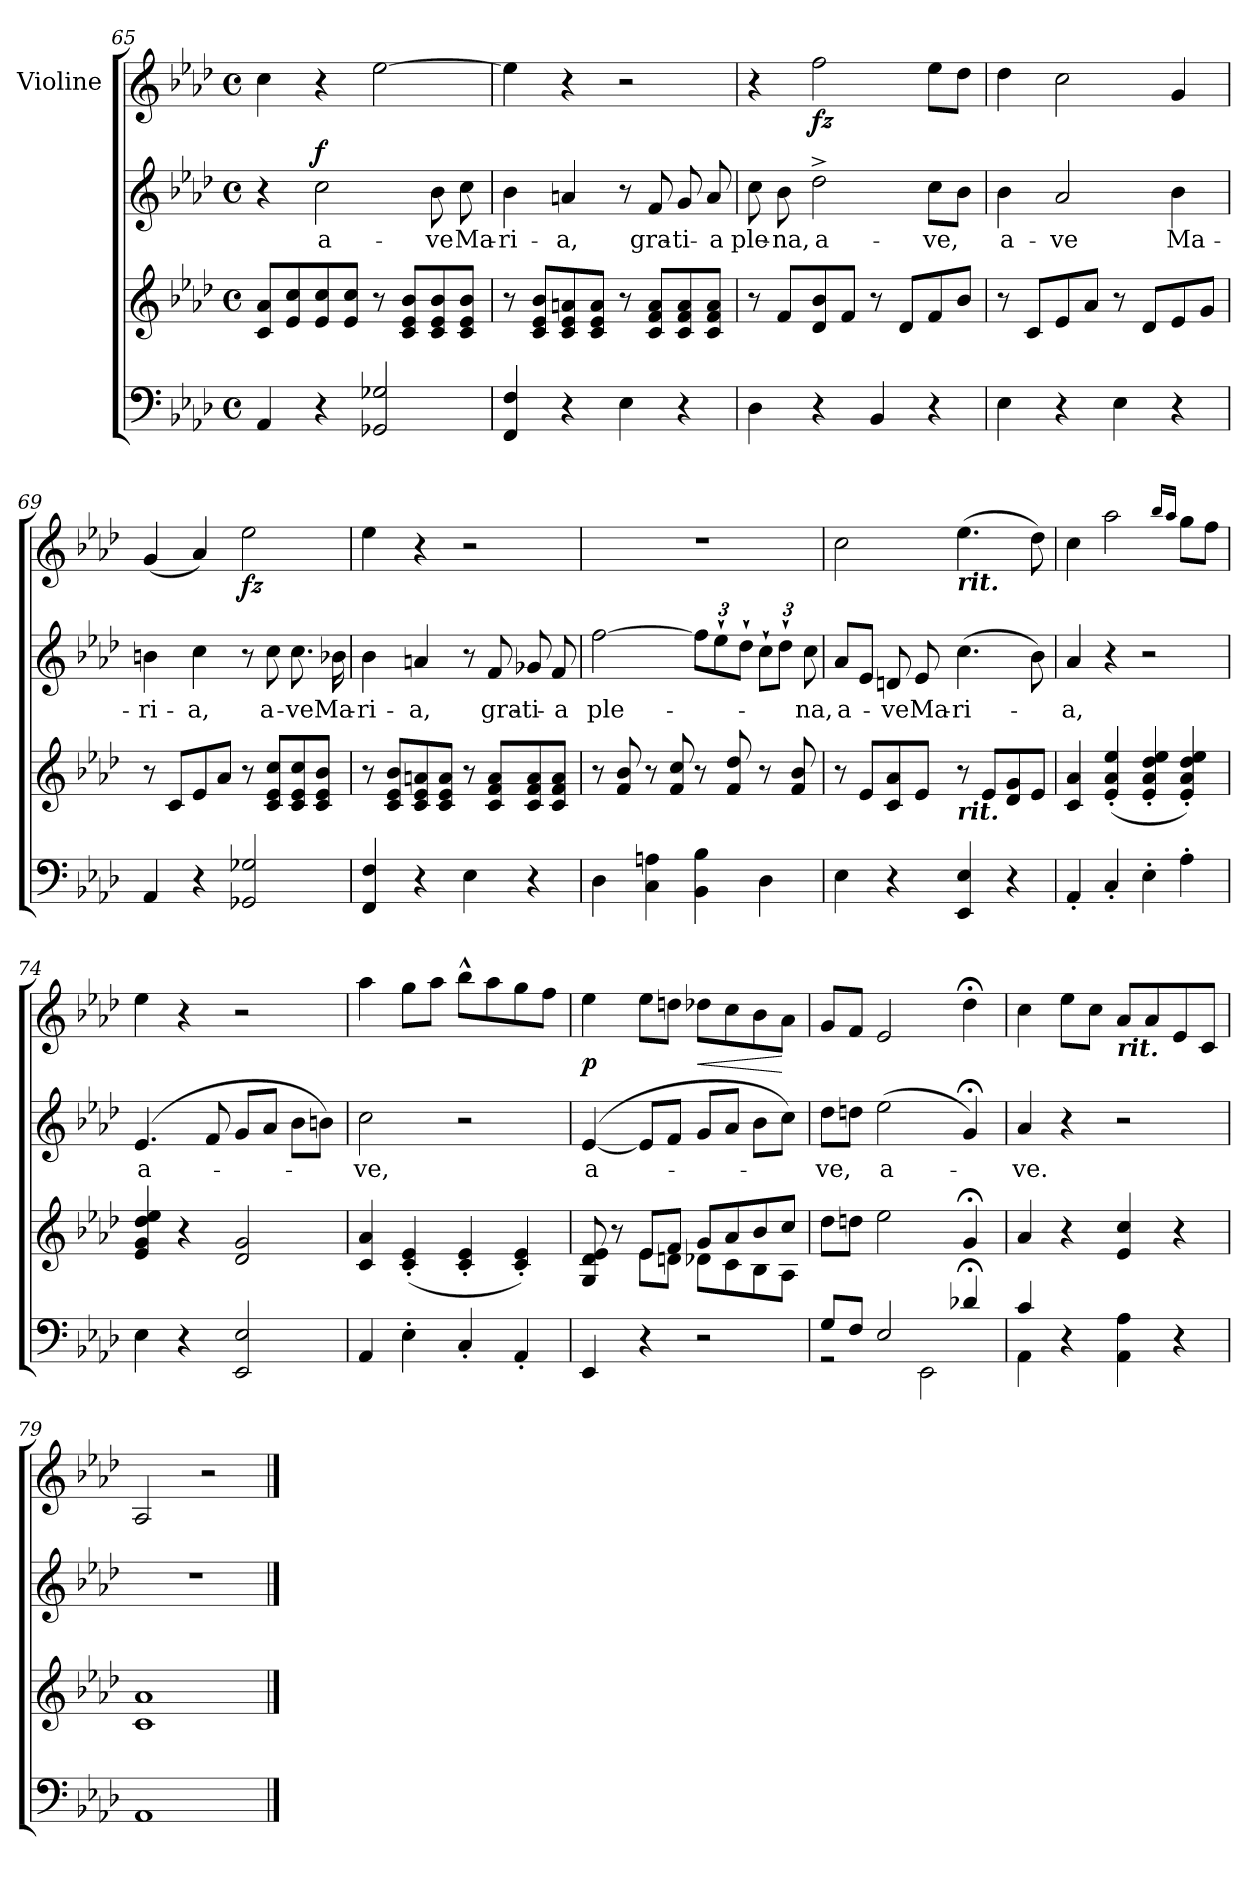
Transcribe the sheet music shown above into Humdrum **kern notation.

**kern	**kern	**kern	**text	**dynam	**kern	**dynam
*part3	*part3	*part2	*part2	*part2	*part1	*part1
*staff4	*staff3	*staff2	*staff2	*staff2	*staff1	*staff1
*	*	*	*	*	*I"Violine	*
*clefF4	*clefG2	*clefG2	*	*	*clefG2	*
*k[b-e-a-d-]	*k[b-e-a-d-]	*k[b-e-a-d-]	*	*	*k[b-e-a-d-]	*
*A-:	*A-:	*A-:	*	*	*A-:	*
*M4/4	*M4/4	*M4/4	*	*	*M4/4	*
*met(c)	*met(c)	*met(c)	*	*	*met(c)	*
=65	=65	=65	=65	=65	=65	=65
4AA-/	8c/ 8a-/L	4r	.	.	4cc\	.
.	8e-/ 8cc/	.	.	.	.	.
!	!	!	!LO:LY:b	!LO:DY:a	!	!
4r	8e-/ 8cc/	2cc\	a-	f	4r	.
.	8e-/ 8cc/J	.	.	.	.	.
2GG-X/ 2G-X/	8r	.	.	.	[2ee-\	.
.	8c/ 8e-/ 8b-/L	.	.	.	.	.
!	!	!	!LO:LY:b	!	!	!
.	8c/ 8e-/ 8b-/	8b-\	-ve	.	.	.
!	!	!	!LO:LY:b	!	!	!
.	8c/ 8e-/ 8b-/J	8cc\	Ma-	.	.	.
!!LO:PB:g=z
=66	=66	=66	=66	=66	=66	=66
!	!	!	!LO:LY:b	!	!	!
4FF/ 4F/	8r	4b-\	-ri-	.	4ee-\]	.
.	8c/ 8e-/ 8b-/L	.	.	.	.	.
!	!	!	!LO:LY:b	!	!	!
4r	8c/ 8e-/ 8an/	4an/	-a,	.	4r	.
.	8c/ 8e-/ 8a/J	.	.	.	.	.
4E-\	8r	8r	.	.	2r	.
!	!	!	!LO:LY:b	!	!	!
.	8c/ 8f/ 8a/L	8f/	gra-	.	.	.
!	!	!	!LO:LY:b	!	!	!
4r	8c/ 8f/ 8a/	8g/	-ti-	.	.	.
!	!	!	!LO:LY:b	!	!	!
.	8c/ 8f/ 8a/J	8a/	-a	.	.	.
=67	=67	=67	=67	=67	=67	=67
!	!	!	!LO:LY:b	!	!	!
4D-\	8r	8cc\	ple-	.	4r	.
!	!	!	!LO:LY:b	!	!	!
.	8f/L	8b-\	-na,	.	.	.
!	!	!	!LO:LY:b	!	!	!LO:DY:b
4r	8d-/ 8b-/	2dd-^>\	a-	.	2ff\	fz
.	8f/J	.	.	.	.	.
4BB-/	8r	.	.	.	.	.
.	8d-/L	.	.	.	.	.
!	!	!	!LO:LY:b	!	!	!
4r	8f/	8cc\L	-ve,	.	8ee-\L	.
.	8b-/J	8b-\J	.	.	8dd-\J	.
=68	=68	=68	=68	=68	=68	=68
!	!	!	!LO:LY:b	!	!	!
4E-\	8r	4b-\	a-	.	4dd-\	.
.	8c/L	.	.	.	.	.
!	!	!	!LO:LY:b	!	!	!
4r	8e-/	2a-/	-ve	.	2cc\	.
.	8a-/J	.	.	.	.	.
4E-\	8r	.	.	.	.	.
.	8d-/L	.	.	.	.	.
!	!	!	!LO:LY:b	!	!	!
4r	8e-/	4b-\	Ma-	.	4g/	.
.	8g/J	.	.	.	.	.
=69	=69	=69	=69	=69	=69	=69
!	!	!	!LO:LY:b	!	!	!
4AA-/	8r	4bn\	-ri-	.	(<4g/	.
.	8c/L	.	.	.	.	.
!	!	!	!LO:LY:b	!	!	!
4r	8e-/	4cc\	-a,	.	4a-/)	.
.	8a-/J	.	.	.	.	.
!	!	!	!	!	!	!LO:DY:b
2GG-X/ 2G-X/	8r	8r	.	.	2ee-\	fz
!	!	!	!LO:LY:b	!	!	!
.	8c/ 8e-/ 8cc/L	8cc\	a-	.	.	.
!	!	!	!LO:LY:b	!	!	!
.	8c/ 8e-/ 8cc/	8.cc\	-ve	.	.	.
.	8c/ 8e-/ 8b-/J	.	.	.	.	.
!	!	!	!LO:LY:b	!	!	!
.	.	16b-X\	Ma-	.	.	.
!!LO:LB:g=z
=70	=70	=70	=70	=70	=70	=70
!	!	!	!LO:LY:b	!	!	!
4FF/ 4F/	8r	4b-\	-ri-	.	4ee-\	.
.	8c/ 8e-/ 8b-/L	.	.	.	.	.
!	!	!	!LO:LY:b	!	!	!
4r	8c/ 8e-/ 8an/	4an/	-a,	.	4r	.
.	8c/ 8e-/ 8a/J	.	.	.	.	.
4E-\	8r	8r	.	.	2r	.
!	!	!	!LO:LY:b	!	!	!
.	8c/ 8f/ 8a/L	8f/	gra-	.	.	.
!	!	!	!LO:LY:b	!	!	!
4r	8c/ 8f/ 8a/	8g-X/	-ti-	.	.	.
!	!	!	!LO:LY:b	!	!	!
.	8c/ 8f/ 8a/J	8f/	-a	.	.	.
=71	=71	=71	=71	=71	=71	=71
!	!	!	!LO:LY:b	!	!	!
4D-\	8r	[2ff\	ple-	.	1r	.
.	8f/ 8b-/	.	.	.	.	.
4C\ 4An\	8r	.	.	.	.	.
.	8f/ 8cc/	.	.	.	.	.
4BB-\ 4B-\	8r	12ff\L]	.	.	.	.
.	.	12ee-`>\	.	.	.	.
.	8f/ 8dd-/	.	.	.	.	.
.	.	12dd-`>\J	.	.	.	.
*	*	*Xbrackettup	*	*	*	*
4D-\	8r	12cc`>\L	.	.	.	.
.	.	12dd-`>\J	.	.	.	.
.	8f/ 8b-/	.	.	.	.	.
!	!	!	!LO:LY:b	!	!	!
.	.	12cc\	-na,	.	.	.
=72	=72	=72	=72	=72	=72	=72
!	!	!	!LO:LY:b	!	!	!
4E-\	8r	8a-/L	a-	.	2cc\	.
.	8e-/L	8e-/J	.	.	.	.
!	!	!	!LO:LY:b	!	!	!
4r	8c/ 8a-/	8dn/	-ve	.	.	.
!	!	!	!LO:LY:b	!	!	!
.	8e-/J	8e-/	Ma-	.	.	.
!	!	!	!	!	!LO:TX:b:Bi:t=rit.	!
!	!LO:TX:b:Bi:t=rit.	!	!	!	!	!
!	!	!	!LO:LY:b	!	!	!
4EE-/ 4E-/	8r	(>4.cc\	-ri-	.	(>4.ee-\	.
.	8e-/L	.	.	.	.	.
4r	8d-/ 8g/	.	.	.	.	.
.	8e-/J	8b-\)	.	.	8dd-\)	.
=73	=73	=73	=73	=73	=73	=73
!	!	!	!LO:LY:b	!	!	!
4AA-'</	4c/ 4a-/	4a-/	-a,	.	4cc\	.
4C'</	(<4e-/'< 4a-/'< 4ee-/'<	4r	.	.	2aa-\	.
4E-'>\	4e-/'< 4a-/'< 4dd-/'< 4ee-/'<	2r	.	.	.	.
.	.	.	.	.	16qbb-/LL	.
.	.	.	.	.	16qaa-/JJ	.
4A-'>\	4e-/'< 4a-/'< 4dd-/'< 4ee-/'<)	.	.	.	8gg\L	.
.	.	.	.	.	8ff\J	.
!!LO:LB:g=z
=74	=74	=74	=74	=74	=74	=74
!	!	!	!LO:LY:b	!	!	!
4E-\	4e-/ 4g/ 4dd-/ 4ee-/	(4.e-/	a-	.	4ee-\	.
4r	4r	.	.	.	4r	.
.	.	8f/	.	.	.	.
2EE-/ 2E-/	2d-/ 2g/	8g/L	.	.	2r	.
.	.	8a-/J	.	.	.	.
.	.	8b-\L	.	.	.	.
.	.	8bn\J)	.	.	.	.
=75	=75	=75	=75	=75	=75	=75
!	!	!	!LO:LY:b	!	!	!
4AA-/	4c/ 4a-/	2cc\	-ve,	.	4aa-\	.
4E-'>\	(<4c/'< 4e-/'<	.	.	.	8gg\L	.
.	.	.	.	.	8aa-\J	.
4C'</	4c/'< 4e-/'<	2r	.	.	8bb-^^>\L	.
.	.	.	.	.	8aa-\	.
4AA-'</	4c/'< 4e-/'<)	.	.	.	8gg\	.
.	.	.	.	.	8ff\J	.
=76	=76	=76	=76	=76	=76	=76
*	*^	*	*	*	*	*
!	!	!	!	!LO:LY:b	!	!	!LO:DY:b
4EE-/	8G/ 8d-/ 8e-/	4ryy	([4e-/	a-	.	4ee-\	p
.	8r	.	.	.	.	.	.
4r	8e-/L	8e-\L	8e-/L]	.	.	8ee-\L	.
.	8f/J	8dn\J	8f/J	.	.	8ddn\J	.
!	!	!	!	!	!	!	!LO:HP:b
2r	8g/L	8d-X\L	8g/L	.	.	8dd-X\L	<
.	8a-/	8c\	8a-/J	.	.	8cc\	.
.	8b-/	8B-\	8b-\L	.	.	8b-\	.
.	8cc/J	8A-\J	8cc\J)	.	.	8a-\J	[
=77	=77	=77	=77	=77	=77	=77	=77
*^	*	*	*	*	*	*	*
!	!	!	!	!	!LO:LY:b	!	!	!
*	*	*v	*v	*	*	*	*	*
8G/L	2rGG	8dd-\L	8dd-\L	-ve,	.	8g/L	.
8F/J	.	8ddn\J	8ddn\J	.	.	8f/J	.
!	!	!	!	!LO:LY:b	!	!	!
2E-/	.	2ee-\	(>2ee-\	a-	.	2e-/	.
.	2EE-\	.	.	.	.	.	.
4d-X;</	.	4g;</	4g;</)	.	.	4dd-;<\	.
=78	=78	=78	=78	=78	=78	=78	=78
!	!	!	!	!LO:LY:b	!	!	!
4c/	4AA-\	4a-/	4a-/	-ve.	.	4cc\	.
4r	2.ryy	4r	4r	.	.	8ee-\L	.
.	.	.	.	.	.	8cc\J	.
!	!	!	!	!	!	!LO:TX:b:Bi:t=rit.	!
4AA-\ 4A-\	.	4e-/ 4cc/	2r	.	.	8a-/L	.
.	.	.	.	.	.	8a-/	.
4r	.	4r	.	.	.	8e-/	.
.	.	.	.	.	.	8c/J	.
*v	*v	*	*	*	*	*	*
=79	=79	=79	=79	=79	=79	=79
1AA-	1c 1a-	1r	.	.	2A-/	.
.	.	.	.	.	2r	.
==	==	==	==	==	==	==
*-	*-	*-	*-	*-	*-	*-
